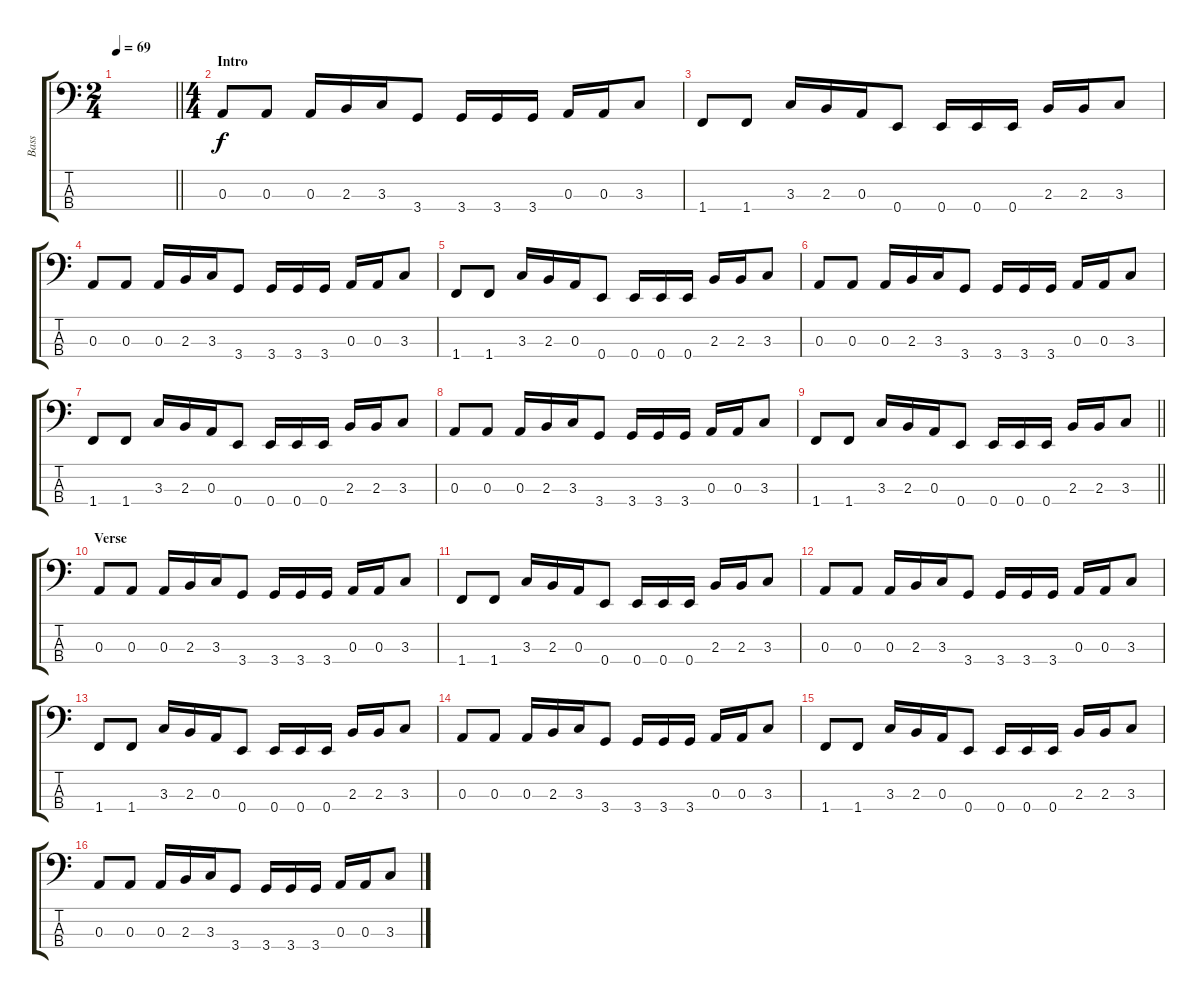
\track ("Bass" "Bass") {instrument electricbassfinger}
\staff {score tabs}
\tuning (G2 D2 A1 E1) {hide}
\ts (2 4)
\tempo 69
\clef f4
\barLineRight lightlight
\ks c
|
\ts (4 4)
\section ("" "Intro")
0.3.8 0.3.8 0.3.16 2.3.16 3.3.16 3.4.8 3.4.16 3.4.16 3.4.16 0.3.16 0.3.16 3.3.8 |
1.4.8 1.4.8 3.3.16 2.3.16 0.3.16 0.4.8 0.4.16 0.4.16 0.4.16 2.3.16 2.3.16 3.3.8 |
0.3.8 0.3.8 0.3.16 2.3.16 3.3.16 3.4.8 3.4.16 3.4.16 3.4.16 0.3.16 0.3.16 3.3.8 |
1.4.8 1.4.8 3.3.16 2.3.16 0.3.16 0.4.8 0.4.16 0.4.16 0.4.16 2.3.16 2.3.16 3.3.8 |
0.3.8 0.3.8 0.3.16 2.3.16 3.3.16 3.4.8 3.4.16 3.4.16 3.4.16 0.3.16 0.3.16 3.3.8 |
1.4.8 1.4.8 3.3.16 2.3.16 0.3.16 0.4.8 0.4.16 0.4.16 0.4.16 2.3.16 2.3.16 3.3.8 |
0.3.8 0.3.8 0.3.16 2.3.16 3.3.16 3.4.8 3.4.16 3.4.16 3.4.16 0.3.16 0.3.16 3.3.8 |
\barLineRight lightlight
1.4.8 1.4.8 3.3.16 2.3.16 0.3.16 0.4.8 0.4.16 0.4.16 0.4.16 2.3.16 2.3.16 3.3.8 |
\section ("" "Verse")
0.3.8 0.3.8 0.3.16 2.3.16 3.3.16 3.4.8 3.4.16 3.4.16 3.4.16 0.3.16 0.3.16 3.3.8 |
1.4.8 1.4.8 3.3.16 2.3.16 0.3.16 0.4.8 0.4.16 0.4.16 0.4.16 2.3.16 2.3.16 3.3.8 |
0.3.8 0.3.8 0.3.16 2.3.16 3.3.16 3.4.8 3.4.16 3.4.16 3.4.16 0.3.16 0.3.16 3.3.8 |
1.4.8 1.4.8 3.3.16 2.3.16 0.3.16 0.4.8 0.4.16 0.4.16 0.4.16 2.3.16 2.3.16 3.3.8 |
0.3.8 0.3.8 0.3.16 2.3.16 3.3.16 3.4.8 3.4.16 3.4.16 3.4.16 0.3.16 0.3.16 3.3.8 |
1.4.8 1.4.8 3.3.16 2.3.16 0.3.16 0.4.8 0.4.16 0.4.16 0.4.16 2.3.16 2.3.16 3.3.8 |
0.3.8 0.3.8 0.3.16 2.3.16 3.3.16 3.4.8 3.4.16 3.4.16 3.4.16 0.3.16 0.3.16 3.3.8
